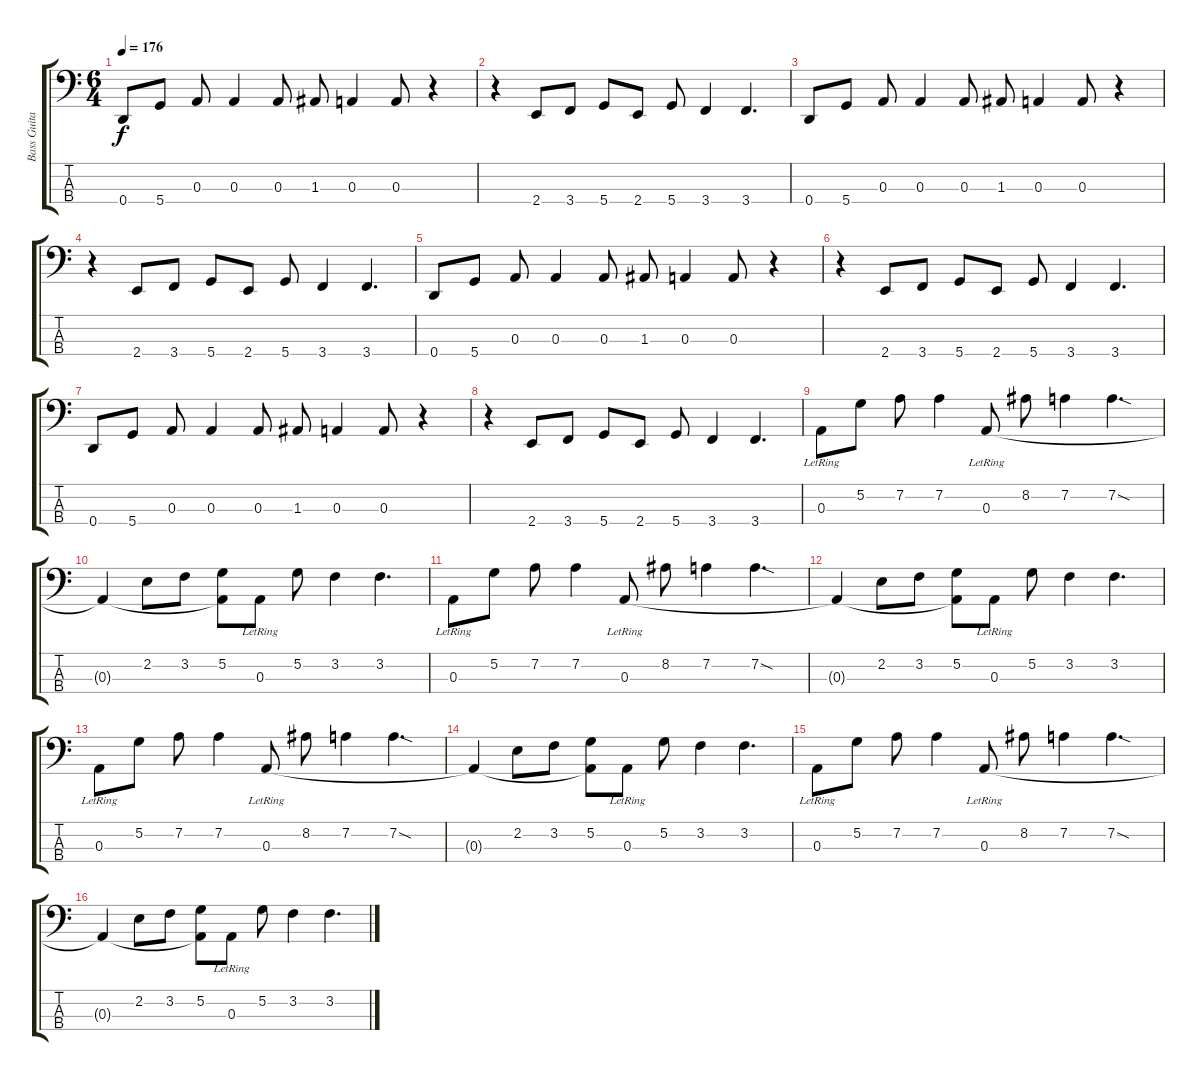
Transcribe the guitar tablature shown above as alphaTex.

\track ("Bass Guitar" "Bass Guita") {instrument electricbassfinger}
\staff {score tabs}
\tuning (G2 D2 A1 D1) {hide}
\ts (6 4)
\tempo 176
\clef f4
\ks c
0.4.8{dy f} 5.4.8 0.3.8 0.3.4 0.3.8 1.3.8 0.3.4 0.3.8 r.4 |
r.4 2.4.8 3.4.8 5.4.8 2.4.8 5.4.8 3.4.4 3.4.4{d} |
0.4.8 5.4.8 0.3.8 0.3.4 0.3.8 1.3.8 0.3.4 0.3.8 r.4 |
r.4 2.4.8 3.4.8 5.4.8 2.4.8 5.4.8 3.4.4 3.4.4{d} |
0.4.8 5.4.8 0.3.8 0.3.4 0.3.8 1.3.8 0.3.4 0.3.8 r.4 |
r.4 2.4.8 3.4.8 5.4.8 2.4.8 5.4.8 3.4.4 3.4.4{d} |
0.4.8 5.4.8 0.3.8 0.3.4 0.3.8 1.3.8 0.3.4 0.3.8 r.4 |
r.4 2.4.8 3.4.8 5.4.8 2.4.8 5.4.8 3.4.4 3.4.4{d} |
0.3{lr}.8 5.2.8 7.2.8 7.2.4 0.3{lr}.8 8.2.8 7.2.4 7.2{sod}.4{d} |
0.3{t}.4 2.2.8 3.2.8 (5.2 0.3{t}).8 0.3{lr}.8 5.2.8 3.2.4 3.2.4{d} |
0.3{lr}.8 5.2.8 7.2.8 7.2.4 0.3{lr}.8 8.2.8 7.2.4 7.2{sod}.4{d} |
0.3{t}.4 2.2.8 3.2.8 (5.2 0.3{t}).8 0.3{lr}.8 5.2.8 3.2.4 3.2.4{d} |
0.3{lr}.8 5.2.8 7.2.8 7.2.4 0.3{lr}.8 8.2.8 7.2.4 7.2{sod}.4{d} |
0.3{t}.4 2.2.8 3.2.8 (5.2 0.3{t}).8 0.3{lr}.8 5.2.8 3.2.4 3.2.4{d} |
0.3{lr}.8 5.2.8 7.2.8 7.2.4 0.3{lr}.8 8.2.8 7.2.4 7.2{sod}.4{d} |
0.3{t}.4 2.2.8 3.2.8 (5.2 0.3{t}).8 0.3{lr}.8 5.2.8 3.2.4 3.2.4{d}
